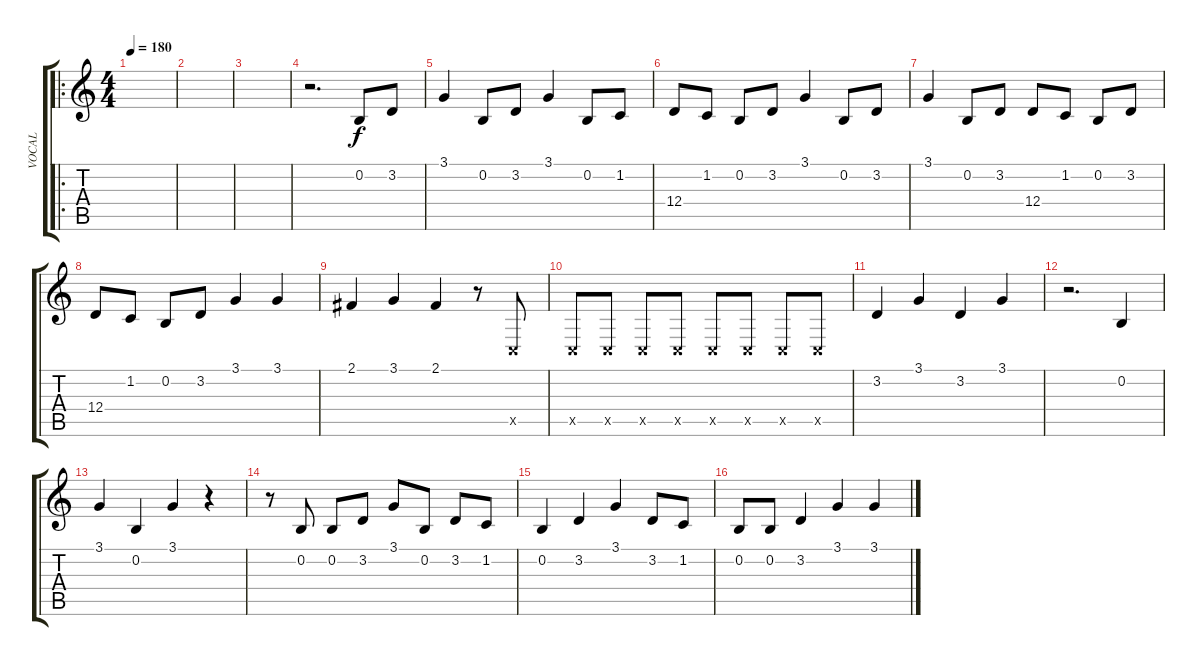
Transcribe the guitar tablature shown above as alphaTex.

\track ("VOCAL" "VOCAL") {instrument sopranosax}
\staff {score tabs}
\tuning (E4 B3 G3 D3 A2 E2) {hide}
\ro
\ts (4 4)
\tempo 180
\clef g2
\ks c
|
|
|
r.2{d} 0.2.8 3.2.8 |
3.1.4 0.2.8 3.2.8 3.1.4 0.2.8 1.2.8 |
12.4.8 1.2.8 0.2.8 3.2.8 3.1.4 0.2.8 3.2.8 |
3.1.4 0.2.8 3.2.8 12.4.8 1.2.8 0.2.8 3.2.8 |
12.4.8 1.2.8 0.2.8 3.2.8 3.1.4 3.1.4 |
2.1.4 3.1.4 2.1.4 r.8 3.5{x}.8 |
3.5{x}.8 3.5{x}.8 3.5{x}.8 3.5{x}.8 3.5{x}.8 3.5{x}.8 3.5{x}.8 3.5{x}.8 |
3.2.4 3.1.4 3.2.4 3.1.4 |
r.2{d} 0.2.4{dy f} |
3.1.4 0.2.4 3.1.4 r.4 |
r.8 0.2.8 0.2.8 3.2.8 3.1.8 0.2.8 3.2.8 1.2.8 |
0.2.4 3.2.4 3.1.4 3.2.8 1.2.8 |
0.2.8 0.2.8 3.2.4 3.1.4 3.1.4
